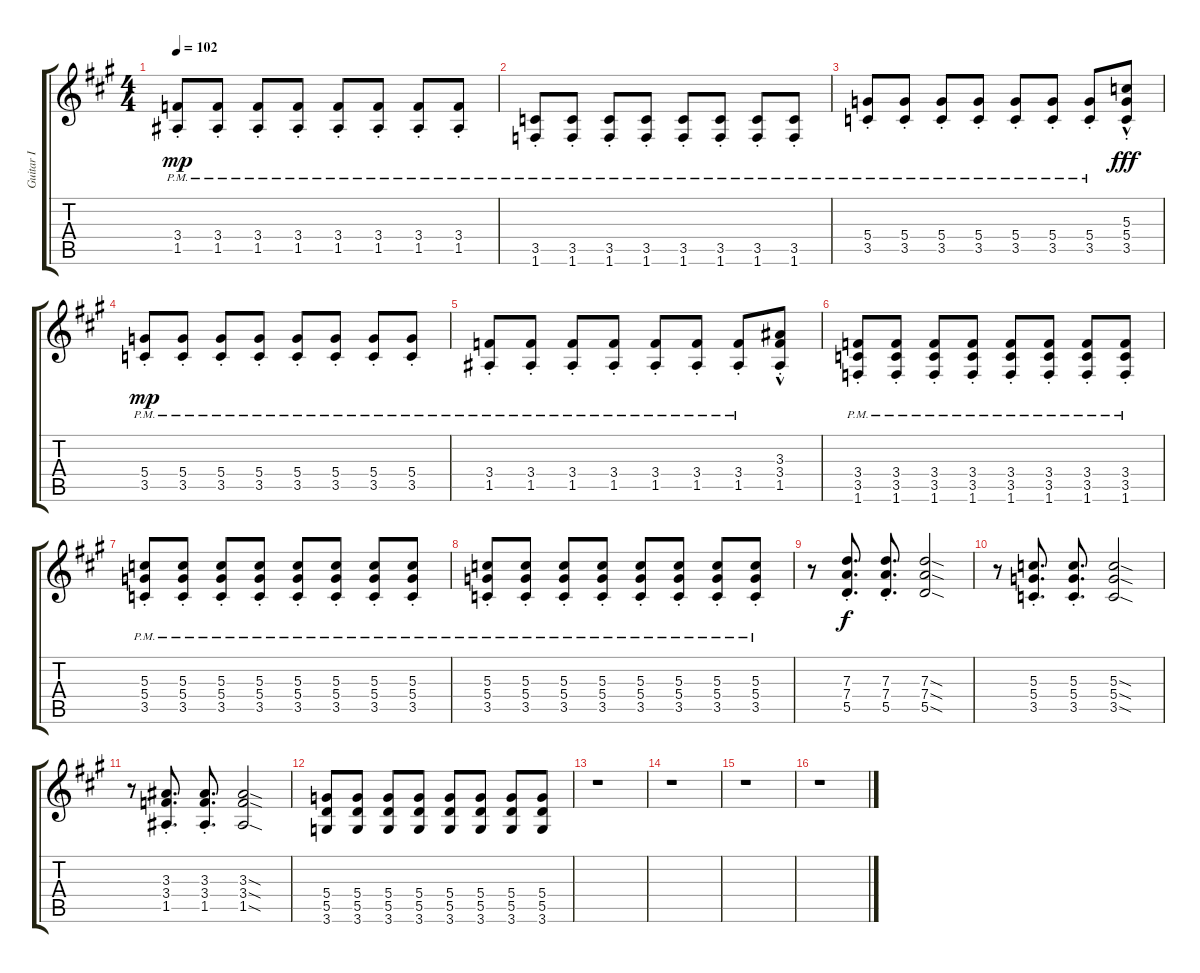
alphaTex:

\track ("Guitar I" "Guitar I") {instrument electricguitarclean}
\staff {score tabs}
\tuning (E4 B3 G3 D3 A2 E2) {hide}
\ts (4 4)
\tempo 102
\clef g2
\ks a
(3.4{pm st} 1.5{pm st}).8{dy mp} (3.4{pm st} 1.5{pm st}).8 (3.4{pm st} 1.5{pm st}).8 (3.4{pm st} 1.5{pm st}).8 (3.4{pm st} 1.5{pm st}).8 (3.4{pm st} 1.5{pm st}).8 (3.4{pm st} 1.5{pm st}).8 (3.4{pm st} 1.5{pm st}).8 |
(3.5{pm st} 1.6{pm st}).8 (3.5{pm st} 1.6{pm st}).8 (3.5{pm st} 1.6{pm st}).8 (3.5{pm st} 1.6{pm st}).8 (3.5{pm st} 1.6{pm st}).8 (3.5{pm st} 1.6{pm st}).8 (3.5{pm st} 1.6{pm st}).8 (3.5{pm st} 1.6{pm st}).8 |
(5.4{pm st} 3.5{pm st}).8 (5.4{pm st} 3.5{pm st}).8 (5.4{pm st} 3.5{pm st}).8 (5.4{pm st} 3.5{pm st}).8 (5.4{pm st} 3.5{pm st}).8 (5.4{pm st} 3.5{pm st}).8 (5.4{pm st} 3.5{pm st}).8 (5.3{hac} 5.4{hac st} 3.5{hac st}).8{dy fff} |
(5.4{pm st} 3.5{pm st}).8{dy mp} (5.4{pm st} 3.5{pm st}).8 (5.4{pm st} 3.5{pm st}).8 (5.4{pm st} 3.5{pm st}).8 (5.4{pm st} 3.5{pm st}).8 (5.4{pm st} 3.5{pm st}).8 (5.4{pm st} 3.5{pm st}).8 (5.4{pm st} 3.5{pm st}).8 |
(3.4{pm st} 1.5{pm st}).8 (3.4{pm st} 1.5{pm st}).8 (3.4{pm st} 1.5{pm st}).8 (3.4{pm st} 1.5{pm st}).8 (3.4{pm st} 1.5{pm st}).8 (3.4{pm st} 1.5{pm st}).8 (3.4{pm st} 1.5{pm st}).8 (3.3 3.4{st} 1.5{hac st}).8 |
(3.4 3.5{pm st} 1.6{pm st}).8 (3.4 3.5{pm st} 1.6{pm st}).8 (3.4 3.5{pm st} 1.6{pm st}).8 (3.4 3.5{pm st} 1.6{pm st}).8 (3.4 3.5{pm st} 1.6{pm st}).8 (3.4 3.5{pm st} 1.6{pm st}).8 (3.4 3.5{pm st} 1.6{pm st}).8 (3.4 3.5{pm st} 1.6{pm st}).8 |
(5.3 5.4{pm st} 3.5{pm st}).8 (5.3 5.4{pm st} 3.5{pm st}).8 (5.3 5.4{pm st} 3.5{pm st}).8 (5.3 5.4{pm st} 3.5{pm st}).8 (5.3 5.4{pm st} 3.5{pm st}).8 (5.3 5.4{pm st} 3.5{pm st}).8 (5.3 5.4{pm st} 3.5{pm st}).8 (5.3 5.4{pm st} 3.5{pm st}).8 |
(5.3 5.4{pm st} 3.5{pm st}).8 (5.3 5.4{pm st} 3.5{pm st}).8 (5.3 5.4{pm st} 3.5{pm st}).8 (5.3 5.4{pm st} 3.5{pm st}).8 (5.3 5.4{pm st} 3.5{pm st}).8 (5.3 5.4{pm st} 3.5{pm st}).8 (5.3 5.4{pm st} 3.5{pm st}).8 (5.3 5.4{pm st} 3.5{pm st}).8 |
r.8 (7.3{st} 7.4{st} 5.5{st}).8{d dy f} (7.3{st} 7.4{st} 5.5{st}).8{d} (7.3{sod} 7.4{sod} 5.5{sod}).2 |
r.8 (5.3{st} 5.4{st} 3.5{st}).8{d} (5.3{st} 5.4{st} 3.5{st}).8{d} (5.3{sod} 5.4{sod} 3.5{sod}).2 |
r.8 (3.3{st} 3.4{st} 1.5{st}).8{d} (3.3{st} 3.4{st} 1.5{st}).8{d} (3.3{sod} 3.4{sod} 1.5{sod}).2 |
(5.4 5.5 3.6).8 (5.4 5.5 3.6).8 (5.4 5.5 3.6).8 (5.4 5.5 3.6).8 (5.4 5.5 3.6).8 (5.4 5.5 3.6).8 (5.4 5.5 3.6).8 (5.4 5.5 3.6).8 |
r.1 |
r.1 |
r.1 |
r.1
